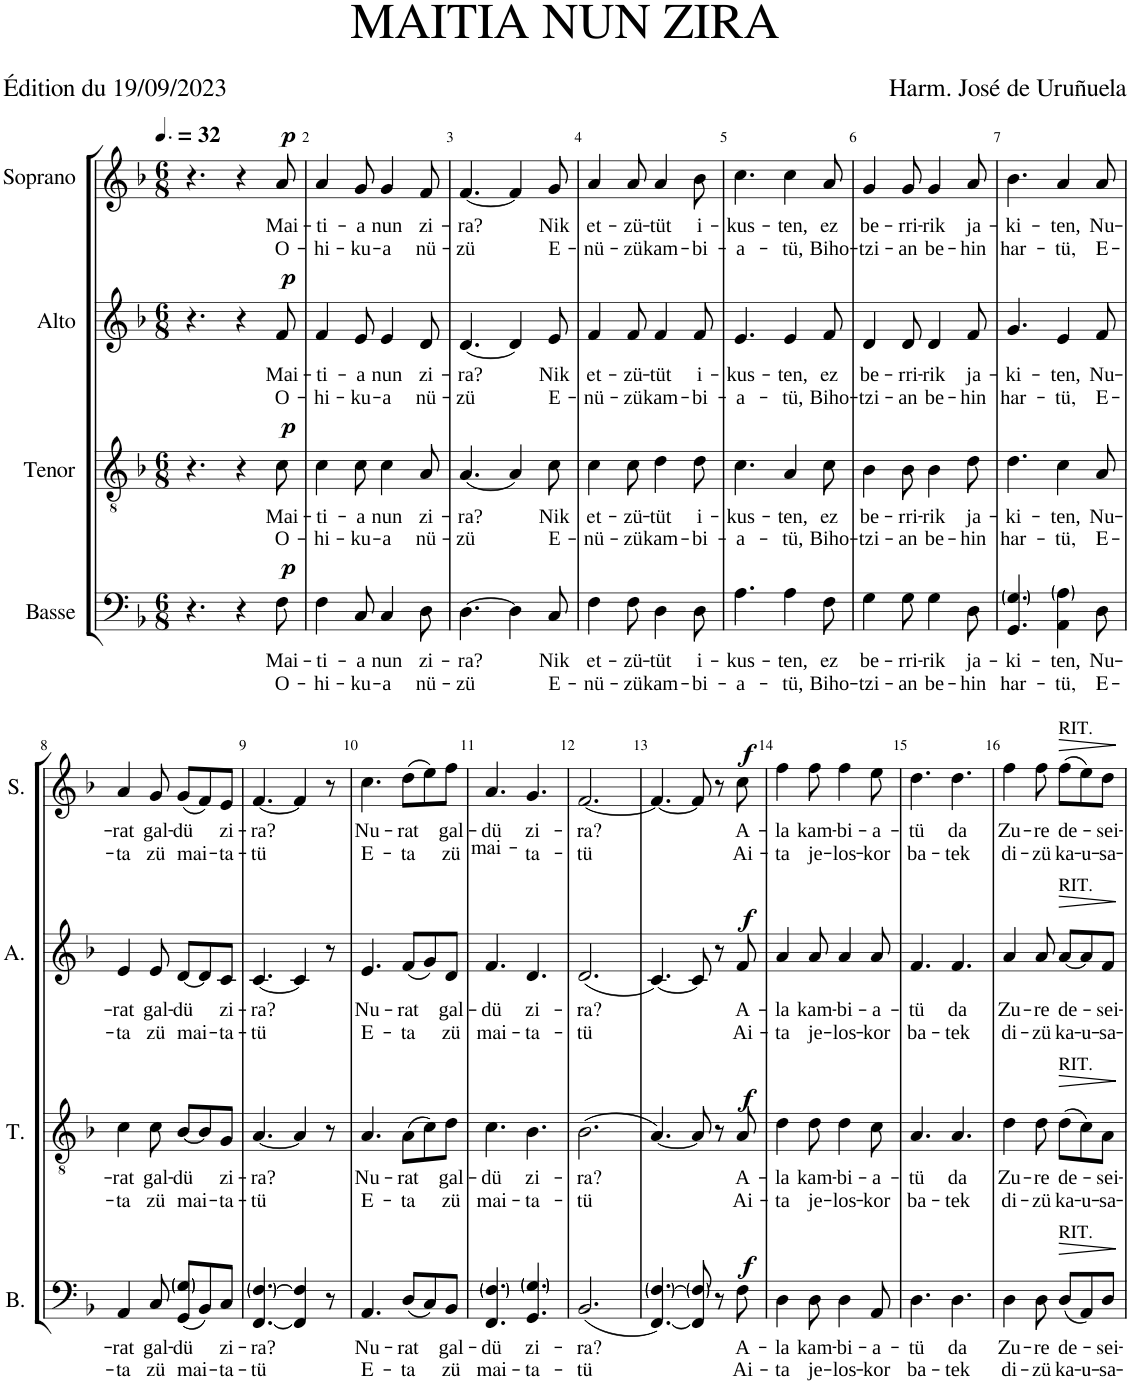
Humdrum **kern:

**kern	**text	**text	**dynam	**kern	**text	**text	**dynam	**kern	**text	**text	**dynam	**kern	**text	**text	**dynam
*part4	*part4	*part4	*part4	*part3	*part3	*part3	*part3	*part2	*part2	*part2	*part2	*part1	*part1	*part1	*part1
*staff4	*staff4	*staff4	*staff4	*staff3	*staff3	*staff3	*staff3	*staff2	*staff2	*staff2	*staff2	*staff1	*staff1	*staff1	*staff1
*I"Basse	*	*	*	*I"Tenor	*	*	*	*I"Alto	*	*	*	*I"Soprano	*	*	*
*I'B.	*	*	*	*I'T.	*	*	*	*I'A.	*	*	*	*I'S.	*	*	*
*clefF4	*	*	*	*clefGv2	*	*	*	*clefG2	*	*	*	*clefG2	*	*	*
*k[b-]	*	*	*	*k[b-]	*	*	*	*k[b-]	*	*	*	*k[b-]	*	*	*
*M6/8	*	*	*	*M6/8	*	*	*	*M6/8	*	*	*	*M6/8	*	*	*
*MM48	*	*	*	*MM48	*	*	*	*MM48	*	*	*	*MM48	*	*	*
=1	=1	=1	=1	=1	=1	=1	=1	=1	=1	=1	=1	=1	=1	=1	=1
4.r	.	.	.	4.r	.	.	.	4.r	.	.	.	4.r	.	.	.
4r	.	.	.	4r	.	.	.	4r	.	.	.	4r	.	.	.
!	!LO:LY:b	!LO:LY:b	!LO:DY:a	!	!LO:LY:b	!LO:LY:b	!LO:DY:a	!	!LO:LY:b	!LO:LY:b	!LO:DY:a	!	!LO:LY:b	!LO:LY:b	!LO:DY:a
8F\	Mai-	O-	p	8c\	Mai-	O-	p	8f/	Mai-	O-	p	8a/	Mai-	O-	p
=2	=2	=2	=2	=2	=2	=2	=2	=2	=2	=2	=2	=2	=2	=2	=2
!	!LO:LY:b	!LO:LY:b	!	!	!LO:LY:b	!LO:LY:b	!	!	!LO:LY:b	!LO:LY:b	!	!	!LO:LY:b	!LO:LY:b	!
4F\	-ti-	-hi-	.	4c\	-ti-	-hi-	.	4f/	-ti-	-hi-	.	4a/	-ti-	-hi-	.
!	!LO:LY:b	!LO:LY:b	!	!	!LO:LY:b	!LO:LY:b	!	!	!LO:LY:b	!LO:LY:b	!	!	!LO:LY:b	!LO:LY:b	!
8C/	-a	-ku-	.	8c\	-a	-ku-	.	8e/	-a	-ku-	.	8g/	-a	-ku-	.
!	!LO:LY:b	!LO:LY:b	!	!	!LO:LY:b	!LO:LY:b	!	!	!LO:LY:b	!LO:LY:b	!	!	!LO:LY:b	!LO:LY:b	!
4C/	nun	-a	.	4c\	nun	-a	.	4e/	nun	-a	.	4g/	nun	-a	.
!	!LO:LY:b	!LO:LY:b	!	!	!LO:LY:b	!LO:LY:b	!	!	!LO:LY:b	!LO:LY:b	!	!	!LO:LY:b	!LO:LY:b	!
8D\	z i	nü-	.	8A/	z i	nü-	.	8d/	z i	nü-	.	8f/	z i	nü-	.
=3	=3	=3	=3	=3	=3	=3	=3	=3	=3	=3	=3	=3	=3	=3	=3
!	!LO:LY:b	!LO:LY:b	!	!	!LO:LY:b	!LO:LY:b	!	!	!LO:LY:b	!LO:LY:b	!	!	!LO:LY:b	!LO:LY:b	!
[4.D\	-ra?	-zü	.	[4.A/	-ra?	-zü	.	[4.d/	-ra?	-zü	.	[4.f/	-ra?	-zü	.
4D\]	.	.	.	4A/]	.	.	.	4d/]	.	.	.	4f/]	.	.	.
!	!LO:LY:b	!LO:LY:b	!	!	!LO:LY:b	!LO:LY:b	!	!	!LO:LY:b	!LO:LY:b	!	!	!LO:LY:b	!LO:LY:b	!
8C/	Nik	E-	.	8c\	Nik	E-	.	8e/	Nik	E-	.	8g/	Nik	E-	.
=4	=4	=4	=4	=4	=4	=4	=4	=4	=4	=4	=4	=4	=4	=4	=4
!	!LO:LY:b	!LO:LY:b	!	!	!LO:LY:b	!LO:LY:b	!	!	!LO:LY:b	!LO:LY:b	!	!	!LO:LY:b	!LO:LY:b	!
4F\	e t	-nü-	.	4c\	e t	-nü-	.	4f/	e t	-nü-	.	4a/	e t	-nü-	.
!	!LO:LY:b	!LO:LY:b	!	!	!LO:LY:b	!LO:LY:b	!	!	!LO:LY:b	!LO:LY:b	!	!	!LO:LY:b	!LO:LY:b	!
8F\	-zü-	-z ü	.	8c\	-zü-	-z ü	.	8f/	-zü-	-z ü	.	8a/	-zü-	-z ü	.
!	!LO:LY:b	!LO:LY:b	!	!	!LO:LY:b	!LO:LY:b	!	!	!LO:LY:b	!LO:LY:b	!	!	!LO:LY:b	!LO:LY:b	!
4D\	-tüt	kam-	.	4d\	-tüt	kam-	.	4f/	-tüt	kam-	.	4a/	-tüt	kam-	.
!	!LO:LY:b	!LO:LY:b	!	!	!LO:LY:b	!LO:LY:b	!	!	!LO:LY:b	!LO:LY:b	!	!	!LO:LY:b	!LO:LY:b	!
8D\	i-	-bi-	.	8d\	i-	-bi-	.	8f/	i-	-bi-	.	8b-\	i-	-bi-	.
=5	=5	=5	=5	=5	=5	=5	=5	=5	=5	=5	=5	=5	=5	=5	=5
!	!LO:LY:b	!LO:LY:b	!	!	!LO:LY:b	!LO:LY:b	!	!	!LO:LY:b	!LO:LY:b	!	!	!LO:LY:b	!LO:LY:b	!
4.A\	-kus-	-a-	.	4.c\	-kus-	-a-	.	4.e/	-kus-	-a-	.	4.cc\	-kus-	-a-	.
!	!LO:LY:b	!LO:LY:b	!	!	!LO:LY:b	!LO:LY:b	!	!	!LO:LY:b	!LO:LY:b	!	!	!LO:LY:b	!LO:LY:b	!
4A\	-ten,	-tü,	.	4A/	-ten,	-tü,	.	4e/	-ten,	-tü,	.	4cc\	-ten,	-tü,	.
!	!LO:LY:b	!LO:LY:b	!	!	!LO:LY:b	!LO:LY:b	!	!	!LO:LY:b	!LO:LY:b	!	!	!LO:LY:b	!LO:LY:b	!
8F\	ez	Biho-	.	8c\	ez	Biho-	.	8f/	ez	Biho-	.	8a/	ez	Biho-	.
=6	=6	=6	=6	=6	=6	=6	=6	=6	=6	=6	=6	=6	=6	=6	=6
!	!LO:LY:b	!LO:LY:b	!	!	!LO:LY:b	!LO:LY:b	!	!	!LO:LY:b	!LO:LY:b	!	!	!LO:LY:b	!LO:LY:b	!
4G\	be-	-tzi-	.	4B-\	be-	-tzi-	.	4d/	be-	-tzi-	.	4g/	be-	-tzi-	.
!	!LO:LY:b	!LO:LY:b	!	!	!LO:LY:b	!LO:LY:b	!	!	!LO:LY:b	!LO:LY:b	!	!	!LO:LY:b	!LO:LY:b	!
8G\	-r ri	-an	.	8B-\	-r ri	-an	.	8d/	-r ri	-an	.	8g/	-r ri	-an	.
!	!LO:LY:b	!LO:LY:b	!	!	!LO:LY:b	!LO:LY:b	!	!	!LO:LY:b	!LO:LY:b	!	!	!LO:LY:b	!LO:LY:b	!
4G\	-rik	be-	.	4B-\	-rik	be-	.	4d/	-rik	be-	.	4g/	-rik	be-	.
!	!LO:LY:b	!LO:LY:b	!	!	!LO:LY:b	!LO:LY:b	!	!	!LO:LY:b	!LO:LY:b	!	!	!LO:LY:b	!LO:LY:b	!
8D\	ja-	-hin	.	8d\	ja-	-hin	.	8f/	ja-	-hin	.	8a/	ja-	-hin	.
=7	=7	=7	=7	=7	=7	=7	=7	=7	=7	=7	=7	=7	=7	=7	=7
!	!LO:LY:b	!LO:LY:b	!	!	!LO:LY:b	!LO:LY:b	!	!	!LO:LY:b	!LO:LY:b	!	!	!LO:LY:b	!LO:LY:b	!
4.GG/ 4.G/	-ki-	har-	.	4.d\	-ki-	har-	.	4.g/	-ki-	har-	.	4.b-\	-ki-	har-	.
!	!LO:LY:b	!LO:LY:b	!	!	!LO:LY:b	!LO:LY:b	!	!	!LO:LY:b	!LO:LY:b	!	!	!LO:LY:b	!LO:LY:b	!
4AA\ 4A\	-ten,	-tü,	.	4c\	-ten,	-tü,	.	4e/	-ten,	-tü,	.	4a/	-ten,	-tü,	.
!	!LO:LY:b	!LO:LY:b	!	!	!LO:LY:b	!LO:LY:b	!	!	!LO:LY:b	!LO:LY:b	!	!	!LO:LY:b	!LO:LY:b	!
8D\	Nu-	E-	.	8A/	Nu-	E-	.	8f/	Nu-	E-	.	8a/	Nu-	E-	.
!!LO:LB:g=z
=8	=8	=8	=8	=8	=8	=8	=8	=8	=8	=8	=8	=8	=8	=8	=8
!	!LO:LY:b	!LO:LY:b	!	!	!LO:LY:b	!LO:LY:b	!	!	!LO:LY:b	!LO:LY:b	!	!	!LO:LY:b	!LO:LY:b	!
4AA/	-rat	-ta	.	4c\	-rat	-ta	.	4e/	-rat	-ta	.	4a/	-rat	-ta	.
!	!LO:LY:b	!LO:LY:b	!	!	!LO:LY:b	!LO:LY:b	!	!	!LO:LY:b	!LO:LY:b	!	!	!LO:LY:b	!LO:LY:b	!
8C/	gal-	zü	.	8c\	gal-	zü	.	8e/	gal-	zü	.	8g/	gal-	zü	.
!	!LO:LY:b	!LO:LY:b	!	!	!LO:LY:b	!LO:LY:b	!	!	!LO:LY:b	!LO:LY:b	!	!	!LO:LY:b	!LO:LY:b	!
(8GG/ 8G/L	-dü	mai-	.	[8B-/L	-dü	mai-	.	[8d/L	-dü	mai-	.	(8g/L	-dü	mai-	.
8BB-/)	.	.	.	8B-/]	.	.	.	8d/]	.	.	.	8f/)	.	.	.
!	!LO:LY:b	!LO:LY:b	!	!	!LO:LY:b	!LO:LY:b	!	!	!LO:LY:b	!LO:LY:b	!	!	!LO:LY:b	!LO:LY:b	!
8C/J	z i	-ta-	.	8G/J	z i	-ta-	.	8c/J	z i	-ta-	.	8e/J	z i	-ta-	.
=9	=9	=9	=9	=9	=9	=9	=9	=9	=9	=9	=9	=9	=9	=9	=9
!	!LO:LY:b	!LO:LY:b	!	!	!LO:LY:b	!LO:LY:b	!	!	!LO:LY:b	!LO:LY:b	!	!	!LO:LY:b	!LO:LY:b	!
[4.FF/ [4.F/	-ra?	-tü	.	[4.A/	-ra?	-tü	.	[4.c/	-ra?	-tü	.	[4.f/	-ra?	-tü	.
4FF/] 4F/]	.	.	.	4A/]	.	.	.	4c/]	.	.	.	4f/]	.	.	.
8r	.	.	.	8r	.	.	.	8r	.	.	.	8r	.	.	.
=10	=10	=10	=10	=10	=10	=10	=10	=10	=10	=10	=10	=10	=10	=10	=10
!	!LO:LY:b	!LO:LY:b	!	!	!LO:LY:b	!LO:LY:b	!	!	!LO:LY:b	!LO:LY:b	!	!	!LO:LY:b	!LO:LY:b	!
4.AA/	Nu-	E-	.	4.A/	Nu-	E-	.	4.e/	Nu-	E-	.	4.cc\	Nu-	E-	.
!	!LO:LY:b	!LO:LY:b	!	!	!LO:LY:b	!LO:LY:b	!	!	!LO:LY:b	!LO:LY:b	!	!	!LO:LY:b	!LO:LY:b	!
(8D/L	-rat	-ta	.	(8A\L	-rat	-ta	.	(8f/L	-rat	-ta	.	(8dd\L	-rat	-ta	.
8C/)	.	.	.	8c\)	.	.	.	8g/)	.	.	.	8ee\)	.	.	.
!	!LO:LY:b	!LO:LY:b	!	!	!LO:LY:b	!LO:LY:b	!	!	!LO:LY:b	!LO:LY:b	!	!	!LO:LY:b	!LO:LY:b	!
8BB-/J	gal-	zü	.	8d\J	gal-	zü	.	8d/J	gal-	zü	.	8ff\J	gal-	zü	.
=11	=11	=11	=11	=11	=11	=11	=11	=11	=11	=11	=11	=11	=11	=11	=11
!	!LO:LY:b	!LO:LY:b	!	!	!LO:LY:b	!LO:LY:b	!	!	!LO:LY:b	!LO:LY:b	!	!	!LO:LY:b	!LO:LY:b	!
4.FF/ 4.F/	-dü	mai-	.	4.c\	-dü	mai-	.	4.f/	-dü	mai-	.	4.a/	-dü	mai-	.
!	!LO:LY:b	!LO:LY:b	!	!	!LO:LY:b	!LO:LY:b	!	!	!LO:LY:b	!LO:LY:b	!	!	!LO:LY:b	!LO:LY:b	!
4.GG/ 4.G/	zi-	-ta-	.	4.B-\	zi-	-ta-	.	4.d/	zi-	-ta-	.	4.g/	zi-	-ta-	.
=12	=12	=12	=12	=12	=12	=12	=12	=12	=12	=12	=12	=12	=12	=12	=12
!	!LO:LY:b	!LO:LY:b	!	!	!LO:LY:b	!LO:LY:b	!	!	!LO:LY:b	!LO:LY:b	!	!	!LO:LY:b	!LO:LY:b	!
(2.BB-/	-ra?	-tü	.	(2.B-\	-ra?	-tü	.	(2.d/	-ra?	-tü	.	[2.f/	-ra?	-tü	.
=13	=13	=13	=13	=13	=13	=13	=13	=13	=13	=13	=13	=13	=13	=13	=13
[4.FF/ [4.F/)	.	.	.	[4.A/)	.	.	.	[4.c/)	.	.	.	4.f/_	.	.	.
8FF/] 8F/]	.	.	.	8A/]	.	.	.	8c/]	.	.	.	8f/]	.	.	.
8r	.	.	.	8r	.	.	.	8r	.	.	.	8r	.	.	.
!	!LO:LY:b	!LO:LY:b	!LO:DY:a	!	!LO:LY:b	!LO:LY:b	!LO:DY:a	!	!LO:LY:b	!LO:LY:b	!LO:DY:a	!	!LO:LY:b	!LO:LY:b	!LO:DY:a
8F\	A-	Ai-	f	8A/	A-	Ai-	f	8f/	A-	Ai-	f	8cc\	A-	Ai-	f
=14	=14	=14	=14	=14	=14	=14	=14	=14	=14	=14	=14	=14	=14	=14	=14
!	!LO:LY:b	!LO:LY:b	!	!	!LO:LY:b	!LO:LY:b	!	!	!LO:LY:b	!LO:LY:b	!	!	!LO:LY:b	!LO:LY:b	!
4D\	-la	-ta	.	4d\	-la	-ta	.	4a/	-la	-ta	.	4ff\	-la	-ta	.
!	!LO:LY:b	!LO:LY:b	!	!	!LO:LY:b	!LO:LY:b	!	!	!LO:LY:b	!LO:LY:b	!	!	!LO:LY:b	!LO:LY:b	!
8D\	kam-	je-	.	8d\	kam-	je-	.	8a/	kam-	je-	.	8ff\	kam-	je-	.
!	!LO:LY:b	!LO:LY:b	!	!	!LO:LY:b	!LO:LY:b	!	!	!LO:LY:b	!LO:LY:b	!	!	!LO:LY:b	!LO:LY:b	!
4D\	-bi-	-los-	.	4d\	-bi-	-los-	.	4a/	-bi-	-los-	.	4ff\	-bi-	-los-	.
!	!LO:LY:b	!LO:LY:b	!	!	!LO:LY:b	!LO:LY:b	!	!	!LO:LY:b	!LO:LY:b	!	!	!LO:LY:b	!LO:LY:b	!
8AA/	-a-	-kor	.	8c\	-a-	-kor	.	8a/	-a-	-kor	.	8ee\	-a-	-kor	.
=15	=15	=15	=15	=15	=15	=15	=15	=15	=15	=15	=15	=15	=15	=15	=15
!	!LO:LY:b	!LO:LY:b	!	!	!LO:LY:b	!LO:LY:b	!	!	!LO:LY:b	!LO:LY:b	!	!	!LO:LY:b	!LO:LY:b	!
4.D\	-tü	ba-	.	4.A/	-tü	ba-	.	4.f/	-tü	ba-	.	4.dd\	-tü	ba-	.
!	!LO:LY:b	!LO:LY:b	!	!	!LO:LY:b	!LO:LY:b	!	!	!LO:LY:b	!LO:LY:b	!	!	!LO:LY:b	!LO:LY:b	!
4.D\	da	-tek	.	4.A/	da	-tek	.	4.f/	da	-tek	.	4.dd\	da	-tek	.
=16	=16	=16	=16	=16	=16	=16	=16	=16	=16	=16	=16	=16	=16	=16	=16
!	!LO:LY:b	!LO:LY:b	!	!	!LO:LY:b	!LO:LY:b	!	!	!LO:LY:b	!LO:LY:b	!	!	!LO:LY:b	!LO:LY:b	!
4D\	Z u	di-	.	4d\	Z u	di-	.	4a/	Z u	di-	.	4ff\	Z u	di-	.
!	!LO:LY:b	!LO:LY:b	!	!	!LO:LY:b	!LO:LY:b	!	!	!LO:LY:b	!LO:LY:b	!	!	!LO:LY:b	!LO:LY:b	!
8D\	-re	-z ü	.	8d\	-re	-z ü	.	8a/	-re	-z ü	.	8ff\	-re	-z ü	.
!	!	!	!	!	!	!	!	!	!	!	!	!LO:TX:a:t=RIT.	!	!	!
!	!	!	!	!	!	!	!	!LO:TX:a:t=RIT.	!	!	!	!	!	!	!
!	!	!	!	!LO:TX:a:t=RIT.	!	!	!	!	!	!	!	!	!	!	!
!LO:TX:a:t=RIT.	!	!	!	!	!	!	!	!	!	!	!	!	!	!	!
!	!LO:LY:b	!LO:LY:b	!LO:HP:b	!	!LO:LY:b	!LO:LY:b	!LO:HP:b	!	!LO:LY:b	!LO:LY:b	!LO:HP:b	!	!LO:LY:b	!LO:LY:b	!LO:HP:b
(8D/L	de-	ka-	>	(8d\L	de-	ka-	>	[8a/L	de-	ka-	>	(8ff\L	de-	ka-	>
!	!	!LO:LY:b	!	!	!	!LO:LY:b	!	!	!	!LO:LY:b	!	!	!	!LO:LY:b	!
8AA/)	.	-u-	.	8c\)	.	-u-	.	8a/]	.	-u-	.	8ee\)	.	-u-	.
!	!LO:LY:b	!LO:LY:b	!	!	!LO:LY:b	!LO:LY:b	!	!	!LO:LY:b	!LO:LY:b	!	!	!LO:LY:b	!LO:LY:b	!
8D/J	-s ei	-sa-	.	8A\J	-s ei	-sa-	.	8f/J	-s ei	-sa-	.	8dd\J	-s ei	-sa-	.
.	.	.	]	.	.	.	]	.	.	.	]	.	.	.	]
=	=	=	=	=	=	=	=	=	=	=	=	=	=	=	=
*-	*-	*-	*-	*-	*-	*-	*-	*-	*-	*-	*-	*-	*-	*-	*-
